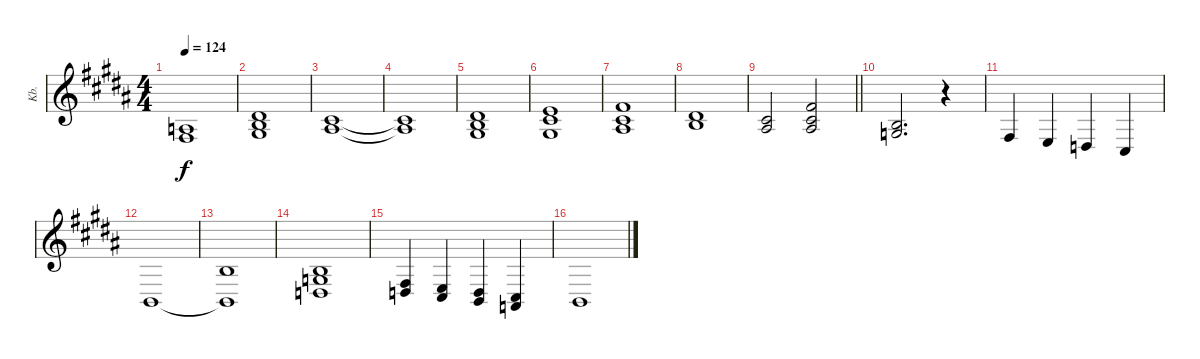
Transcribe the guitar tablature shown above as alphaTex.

\track ("Kb." "Kb.") {instrument accordion}
\staff {score}
\tuning (E4 B3 G3 D3 A2 E2 B1) {hide}
\ts (4 4)
\tempo 124
\clef g2
\ks b
(2.3 4.4).1{dy f} |
(0.2 1.3 13.4).1 |
(2.2 3.3).1 |
(2.2{t} 3.3{t}).1 |
(0.2 1.3 13.4).1 |
(0.1 2.2 1.3).1 |
(2.1 2.2 3.3).1 |
(4.2 4.3).1 |
\barLineRight lightlight
(2.2 3.3).2 (2.1 2.2 3.3).2 |
(0.2 0.3).2{d volume 10} r.4 |
4.4.4 2.4.4 0.4.4 4.5.4 |
2.5.1 |
(0.2 2.5{t}).1 |
(0.2 0.3 0.4).1 |
(4.4 5.5).4 (2.4 4.5).4 (0.4 2.5).4 (4.5 5.6).4 |
2.5.1
